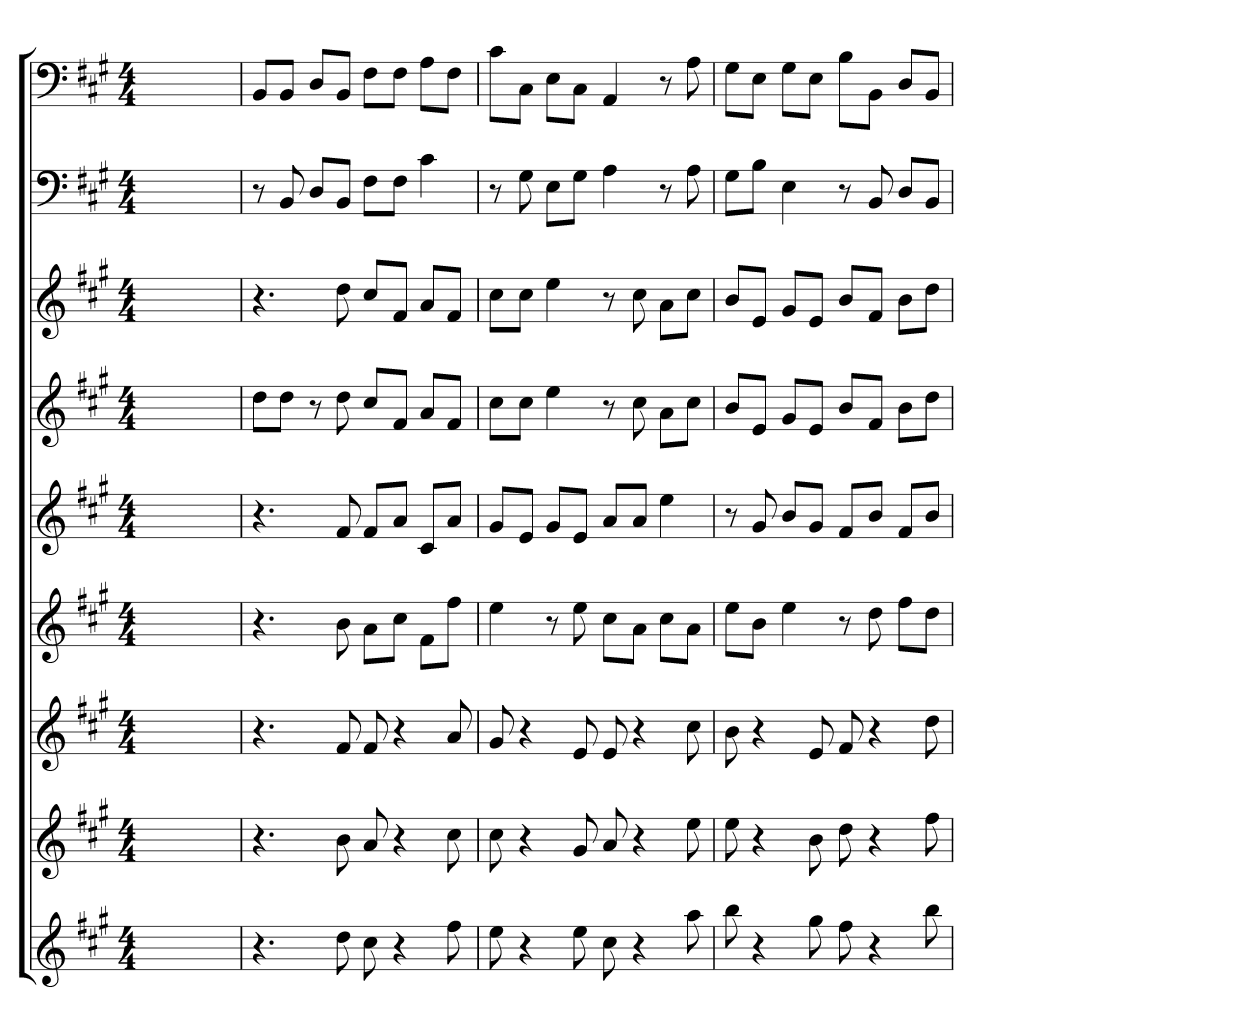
**kern	**kern	**kern	**kern	**kern	**kern	**kern	**kern	**kern
*part9	*part8	*part7	*part6	*part5	*part4	*part3	*part2	*part1
*staff9	*staff8	*staff7	*staff6	*staff5	*staff4	*staff3	*staff2	*staff1
*clefG2	*clefG2	*clefG2	*clefG2	*clefG2	*clefG2	*clefG2	*clefF4	*clefF4
*k[f#c#g#]	*k[f#c#g#]	*k[f#c#g#]	*k[f#c#g#]	*k[f#c#g#]	*k[f#c#g#]	*k[f#c#g#]	*k[f#c#g#]	*k[f#c#g#]
*f#:	*f#:	*f#:	*f#:	*f#:	*f#:	*f#:	*f#:	*f#:
*M4/4	*M4/4	*M4/4	*M4/4	*M4/4	*M4/4	*M4/4	*M4/4	*M4/4
=1	=1	=1	=1	=1	=1	=1	=1	=1
1ryy	1ryy	1ryy	1ryy	1ryy	1ryy	1ryy	1ryy	1ryy
=45	=45	=45	=45	=45	=45	=45	=45	=45
4.r	4.r	4.r	4.r	4.r	8dd\L	4.r	8r	8BB/L
.	.	.	.	.	8dd\J	.	8BB	8BB/J
.	.	.	.	.	8r	.	8D/L	8D/L
8dd	8b	8f#	8b	8f#	8dd	8dd	8BB/J	8BB/J
8cc#	8a	8f#	8a\L	8f#/L	8cc#/L	8cc#/L	8F#\L	8F#\L
4r	4r	4r	8cc#\J	8a/J	8f#/J	8f#/J	8F#\J	8F#\J
.	.	.	8f#\L	8c#/L	8a/L	8a/L	4c#	8A\L
8ff#	8cc#	8a	8ff#\J	8a/J	8f#/J	8f#/J	.	8F#\J
=46	=46	=46	=46	=46	=46	=46	=46	=46
8ee	8cc#	8g#	4ee	8g#/L	8cc#\L	8cc#\L	8r	8c#\L
4r	4r	4r	.	8e/J	8cc#\J	8cc#\J	8G#	8C#\J
.	.	.	8r	8g#/L	4ee	4ee	8E\L	8E\L
8ee	8g#	8e	8ee	8e/J	.	.	8G#\J	8C#\J
8cc#	8a	8e	8cc#\L	8a/L	8r	8r	4A	4AA
4r	4r	4r	8a\J	8a/J	8cc#	8cc#	.	.
.	.	.	8cc#\L	4ee	8a\L	8a\L	8r	8r
8aa	8ee	8cc#	8a\J	.	8cc#\J	8cc#\J	8A	8A
=47	=47	=47	=47	=47	=47	=47	=47	=47
8bb	8ee	8b	8ee\L	8r	8b/L	8b/L	8G#\L	8G#\L
4r	4r	4r	8b\J	8g#	8e/J	8e/J	8B\J	8E\J
.	.	.	4ee	8b/L	8g#/L	8g#/L	4E	8G#\L
8gg#	8b	8e	.	8g#/J	8e/J	8e/J	.	8E\J
8ff#	8dd	8f#	8r	8f#/L	8b/L	8b/L	8r	8B\L
4r	4r	4r	8dd	8b/J	8f#/J	8f#/J	8BB	8BB\J
.	.	.	8ff#\L	8f#/L	8b\L	8b\L	8D/L	8D/L
8bb	8ff#	8dd	8dd\J	8b/J	8dd\J	8dd\J	8BB/J	8BB/J
=	=	=	=	=	=	=	=	=
*-	*-	*-	*-	*-	*-	*-	*-	*-
